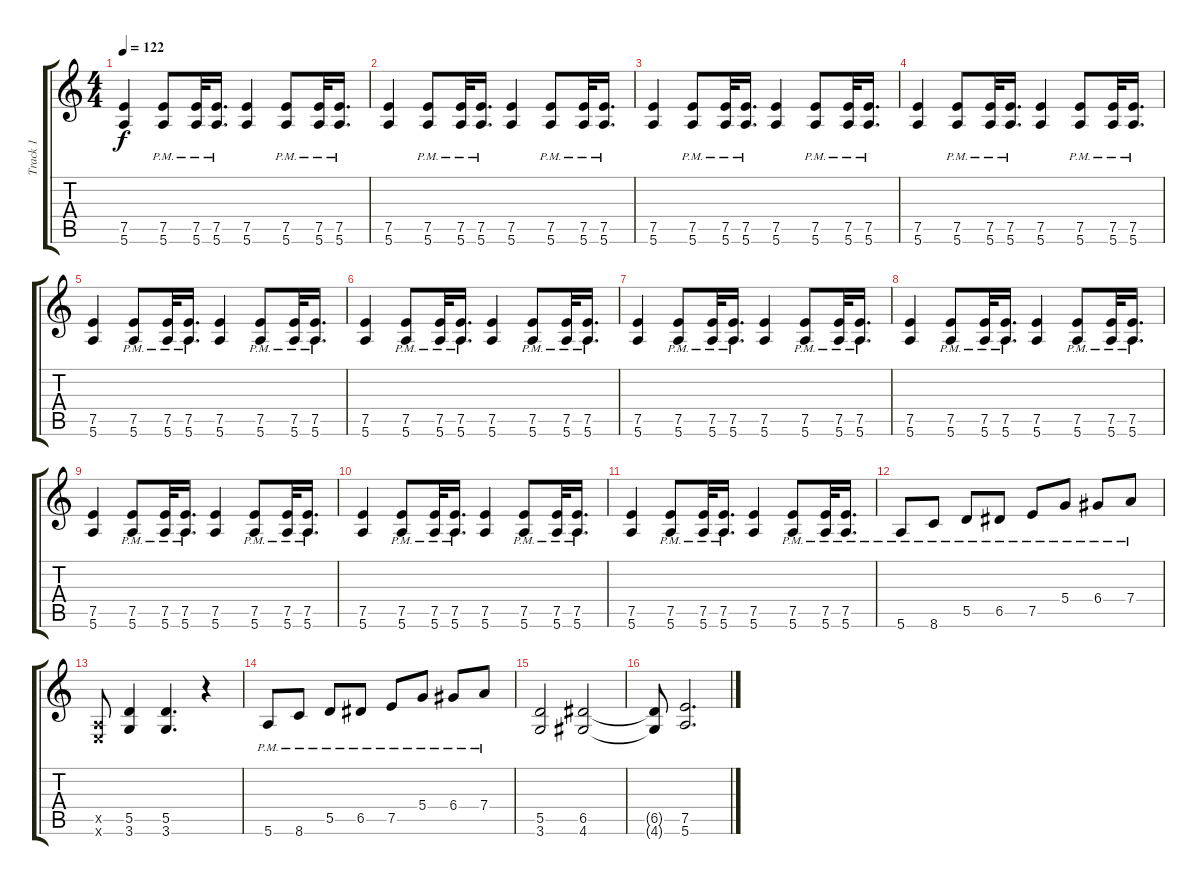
\track ("Track 1" "Track 1") {instrument electricguitarclean}
\staff {score tabs}
\tuning (E4 B3 G3 D3 A2 E2) {hide}
\ts (4 4)
\tempo 122
\clef g2
\ks c
(7.5 5.6).4{dy f} (7.5{pm} 5.6{pm}).8 (7.5{pm} 5.6{pm}).32 (7.5{pm} 5.6{pm}).16{d} (7.5 5.6).4 (7.5{pm} 5.6{pm}).8 (7.5{pm} 5.6{pm}).32 (7.5{pm} 5.6{pm}).16{d} |
(7.5 5.6).4 (7.5{pm} 5.6{pm}).8 (7.5{pm} 5.6{pm}).32 (7.5{pm} 5.6{pm}).16{d} (7.5 5.6).4 (7.5{pm} 5.6{pm}).8 (7.5{pm} 5.6{pm}).32 (7.5{pm} 5.6{pm}).16{d} |
(7.5 5.6).4 (7.5{pm} 5.6{pm}).8 (7.5{pm} 5.6{pm}).32 (7.5{pm} 5.6{pm}).16{d} (7.5 5.6).4 (7.5{pm} 5.6{pm}).8 (7.5{pm} 5.6{pm}).32 (7.5{pm} 5.6{pm}).16{d} |
(7.5 5.6).4 (7.5{pm} 5.6{pm}).8 (7.5{pm} 5.6{pm}).32 (7.5{pm} 5.6{pm}).16{d} (7.5 5.6).4 (7.5{pm} 5.6{pm}).8 (7.5{pm} 5.6{pm}).32 (7.5{pm} 5.6{pm}).16{d} |
(7.5 5.6).4 (7.5{pm} 5.6{pm}).8 (7.5{pm} 5.6{pm}).32 (7.5{pm} 5.6{pm}).16{d} (7.5 5.6).4 (7.5{pm} 5.6{pm}).8 (7.5{pm} 5.6{pm}).32 (7.5{pm} 5.6{pm}).16{d} |
(7.5 5.6).4 (7.5{pm} 5.6{pm}).8 (7.5{pm} 5.6{pm}).32 (7.5{pm} 5.6{pm}).16{d} (7.5 5.6).4 (7.5{pm} 5.6{pm}).8 (7.5{pm} 5.6{pm}).32 (7.5{pm} 5.6{pm}).16{d} |
(7.5 5.6).4 (7.5{pm} 5.6{pm}).8 (7.5{pm} 5.6{pm}).32 (7.5{pm} 5.6{pm}).16{d} (7.5 5.6).4 (7.5{pm} 5.6{pm}).8 (7.5{pm} 5.6{pm}).32 (7.5{pm} 5.6{pm}).16{d} |
(7.5 5.6).4 (7.5{pm} 5.6{pm}).8 (7.5{pm} 5.6{pm}).32 (7.5{pm} 5.6{pm}).16{d} (7.5 5.6).4 (7.5{pm} 5.6{pm}).8 (7.5{pm} 5.6{pm}).32 (7.5{pm} 5.6{pm}).16{d} |
(7.5 5.6).4 (7.5{pm} 5.6{pm}).8 (7.5{pm} 5.6{pm}).32 (7.5{pm} 5.6{pm}).16{d} (7.5 5.6).4 (7.5{pm} 5.6{pm}).8 (7.5{pm} 5.6{pm}).32 (7.5{pm} 5.6{pm}).16{d} |
(7.5 5.6).4 (7.5{pm} 5.6{pm}).8 (7.5{pm} 5.6{pm}).32 (7.5{pm} 5.6{pm}).16{d} (7.5 5.6).4 (7.5{pm} 5.6{pm}).8 (7.5{pm} 5.6{pm}).32 (7.5{pm} 5.6{pm}).16{d} |
(7.5 5.6).4 (7.5{pm} 5.6{pm}).8 (7.5{pm} 5.6{pm}).32 (7.5{pm} 5.6{pm}).16{d} (7.5 5.6).4 (7.5{pm} 5.6{pm}).8 (7.5{pm} 5.6{pm}).32 (7.5{pm} 5.6{pm}).16{d} |
5.6{pm}.8 8.6{pm}.8 5.5{pm}.8 6.5{pm}.8 7.5{pm}.8 5.4{pm}.8 6.4{pm}.8 7.4{pm}.8 |
(0.5{x} 0.6{x}).8 (5.5 3.6).4 (5.5 3.6).4{d} r.4 |
5.6{pm}.8 8.6{pm}.8 5.5{pm}.8 6.5{pm}.8 7.5{pm}.8 5.4{pm}.8 6.4{pm}.8 7.4{pm}.8 |
(5.5 3.6).2 (6.5 4.6).2 |
(6.5{t} 4.6{t}).8 (7.5 5.6).2{d}
